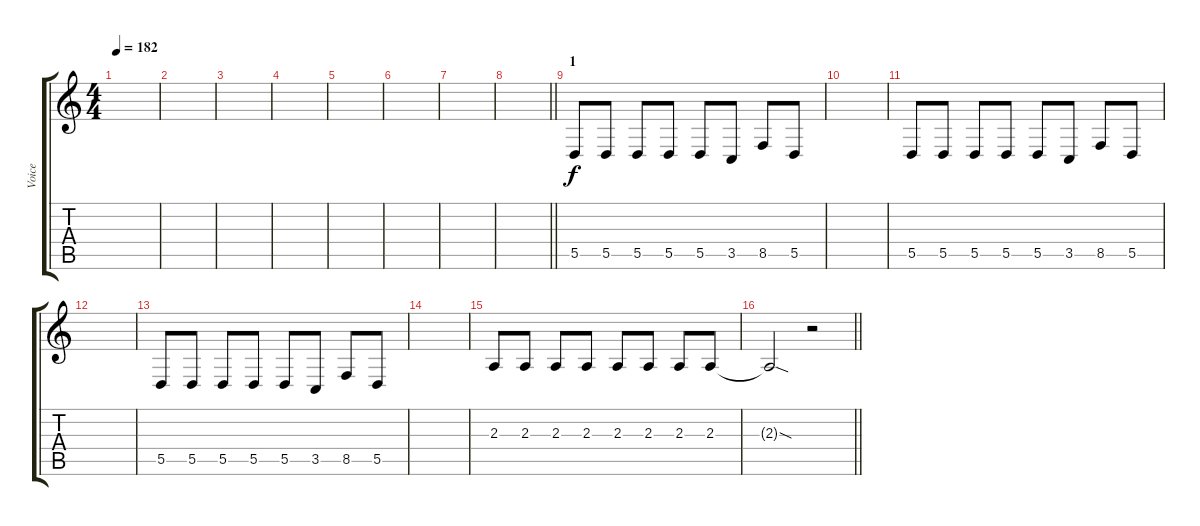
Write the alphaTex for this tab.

\track ("Voice" "Voice") {instrument altosax}
\staff {score tabs}
\tuning (E4 B3 G3 D3 A2 E2) {hide}
\ts (4 4)
\tempo 182
\clef g2
\ks c
|
|
|
|
|
|
|
\barLineRight lightlight
|
\section ("" "1")
5.5.8 5.5.8 5.5.8 5.5.8 5.5.8 3.5.8 8.5.8 5.5.8 |
|
5.5.8 5.5.8 5.5.8 5.5.8 5.5.8 3.5.8 8.5.8 5.5.8 |
|
5.5.8 5.5.8 5.5.8 5.5.8 5.5.8 3.5.8 8.5.8 5.5.8 |
|
2.3.8 2.3.8 2.3.8 2.3.8 2.3.8 2.3.8 2.3.8 2.3.8 |
\barLineRight lightlight
2.3{sod t}.2 r.2
